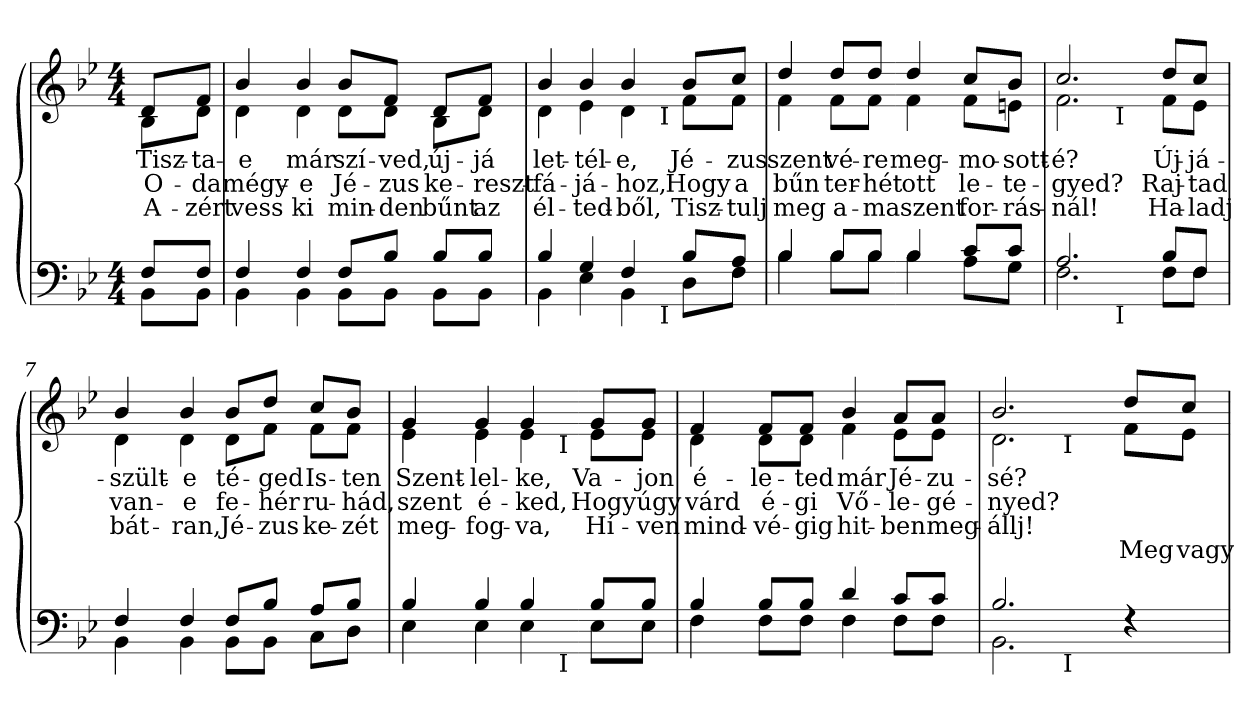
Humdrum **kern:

**kern	**kern	**text	**text	**text	**text
*part2	*part1	*part1	*part1	*part1	*part1
*staff2	*staff1	*staff1	*staff1	*staff1	*staff1
*clefF4	*clefG2	*	*	*	*
*k[b-e-]	*k[b-e-]	*	*	*	*
*B-:	*B-:	*	*	*	*
*M4/4	*M4/4	*	*	*	*
=1	=1	=1	=1	=1	=1
*^	*	*	*	*	*
!	!	!LO:TX:a:B:t=Andante	!	!	!	!
!	!	!	!LO:LY:b	!LO:LY:b	!LO:LY:b	!
*	*	*^	*	*	*	*
8F/L	8BB-\L	8d/L	8B-\L	Tisz-	O-	A-	.
!	!	!	!	!LO:LY:b	!LO:LY:b	!LO:LY:b	!
8F/J	8BB-\J	8f/J	8d\J	-ta-	-da	-zért	.
=2	=2	=2	=2	=2	=2	=2	=2
!	!	!	!	!LO:LY:b	!LO:LY:b	!LO:LY:b	!
4F/	4BB-\	4b-/	4d\	-e	mégy-	vess	.
!	!	!	!	!LO:LY:b	!LO:LY:b	!LO:LY:b	!
4F/	4BB-\	4b-/	4d\	már	-e	ki	.
!	!	!	!	!LO:LY:b	!LO:LY:b	!LO:LY:b	!
8F/L	8BB-\L	8b-/L	8d\L	szí-	Jé-	min-	.
!	!	!	!	!LO:LY:b	!LO:LY:b	!LO:LY:b	!
8B-/J	8BB-\J	8f/J	8d\J	-ved,	-zus	-den	.
!	!	!	!	!LO:LY:b	!LO:LY:b	!LO:LY:b	!
8B-/L	8BB-\L	8d/L	8B-\L	új-	ke-	bűnt	.
!	!	!	!	!LO:LY:b	!LO:LY:b	!LO:LY:b	!
8B-/J	8BB-\J	8f/J	8d\J	-já	-reszt-	az	.
*	*	*v	*v	*	*	*	*
=3	=3	=3	=3	=3	=3	=3
*	*	*^	*	*	*	*
!	!	!	!	!LO:LY:b	!LO:LY:b	!LO:LY:b	!
*	*^	*	*^	*	*	*	*
4B-/	4BB-\	2ryy	4b-/	4d\	2ryy	let-	-fá-	él-	.
!	!	!	!	!	!	!LO:LY:b	!LO:LY:b	!LO:LY:b	!
4G/	4E-\	.	4b-/	4e-\	.	-tél-	-já-	-ted-	.
!	!	!	!	!	!	!LO:LY:b	!LO:LY:b	!LO:LY:b	!
4F/	4BB-\	8ryy	4b-/	4d\	8ryy	-e,	-hoz,	-ből,	.
.	.	32ryy	.	.	32ryy	.	.	.	.
!	!	!	!	!	!LO:TX:b:t=I	!	!	!	!
!	!	!LO:TX:b:t=I	!	!	!	!	!	!	!
.	.	4ryy	.	.	4ryy	.	.	.	.
!	!	!	!	!	!	!LO:LY:b	!LO:LY:b	!LO:LY:b	!
8B-/L	8D\L	.	8b-/L	8f\L	.	Jé-	Hogy	Tisz-	.
!	!	!	!	!	!	!LO:LY:b	!LO:LY:b	!LO:LY:b	!
8A/J	8F\J	.	8cc/J	8f\J	.	-zus	a	-tulj	.
.	.	16.ryy	.	.	16.ryy	.	.	.	.
*	*v	*v	*	*	*	*	*	*	*
*	*	*v	*v	*v	*	*	*	*
=4	=4	=4	=4	=4	=4	=4
*	*^	*^	*	*	*	*
*	*	*	*	*^	*	*	*	*
!	!	!	!	!	!	!LO:LY:b	!LO:LY:b	!LO:LY:b	!
*	*v	*v	*	*	*	*	*	*	*
*	*	*	*v	*v	*	*	*	*
4B-/	4B-\	4dd/	4f\	szent	bűn	meg	.
!	!	!	!	!LO:LY:b	!LO:LY:b	!LO:LY:b	!
8B-/L	8B-\L	8dd/L	8f\L	vé-	ter-	a-	.
!	!	!	!	!LO:LY:b	!LO:LY:b	!LO:LY:b	!
8B-/J	8B-\J	8dd/J	8f\J	-re	-hét	-ma	.
!!LO:LB:g=z	!!
=5-	=5-	=5-	=5-	=5-	=5-	=5-	=5-
!	!	!	!	!LO:LY:b	!LO:LY:b	!LO:LY:b	!
4B-/	4B-\	4dd/	4f\	meg-	ott	szent	.
!	!	!	!	!LO:LY:b	!LO:LY:b	!LO:LY:b	!
8c/L	8A\L	8cc/L	8f\L	-mo-	le-	for-	.
!	!	!	!	!LO:LY:b	!LO:LY:b	!LO:LY:b	!
8c/J	8G\J	8b-/J	8en\J	-sott-	-te-	-rás-	.
*	*	*v	*v	*	*	*	*
=6	=6	=6	=6	=6	=6	=6
*	*	*^	*	*	*	*
!	!	!	!	!LO:LY:b	!LO:LY:b	!LO:LY:b	!
*	*^	*	*^	*	*	*	*
2.A/	2.F\	4..ryy	2.cc/	2.f\	4..ryy	-é?	-gyed?	-nál!	.
!	!	!	!	!	!LO:TX:b:t=I	!	!	!	!
!	!	!LO:TX:b:t=I	!	!	!	!	!	!	!
.	.	2ryy	.	.	2ryy	.	.	.	.
!	!	!	!	!	!	!LO:LY:b	!LO:LY:b	!LO:LY:b	!
8B-/L	8F\L	.	8dd/L	8f\L	.	Új-	Raj-	Ha-	.
!	!	!	!	!	!	!LO:LY:b	!LO:LY:b	!LO:LY:b	!
8F/J	8F\J	.	8cc/J	8e-\J	.	-já-	-tad	-ladj	.
.	.	16ryy	.	.	16ryy	.	.	.	.
*	*v	*v	*	*	*	*	*	*	*
*	*	*v	*v	*v	*	*	*	*
=7	=7	=7	=7	=7	=7	=7
*	*^	*^	*	*	*	*
*	*	*	*	*^	*	*	*	*
!	!	!	!	!	!	!LO:LY:b	!LO:LY:b	!LO:LY:b	!
*	*v	*v	*	*	*	*	*	*	*
*	*	*	*v	*v	*	*	*	*
4F/	4BB-\	4b-/	4d\	-szült-	van-	bát-	.
!	!	!	!	!LO:LY:b	!LO:LY:b	!LO:LY:b	!
4F/	4BB-\	4b-/	4d\	-e	-e	-ran,	.
!	!	!	!	!LO:LY:b	!LO:LY:b	!LO:LY:b	!
8F/L	8BB-\L	8b-/L	8d\L	té-	fe-	Jé-	.
!	!	!	!	!LO:LY:b	!LO:LY:b	!LO:LY:b	!
8B-/J	8BB-\J	8dd/J	8f\J	-ged	-hér	-zus	.
!	!	!	!	!LO:LY:b	!LO:LY:b	!LO:LY:b	!
8A/L	8C\L	8cc/L	8f\L	Is-	ru-	ke-	.
!	!	!	!	!LO:LY:b	!LO:LY:b	!LO:LY:b	!
8B-/J	8D\J	8b-/J	8f\J	-ten	-hád,	-zét	.
*	*	*v	*v	*	*	*	*
=8	=8	=8	=8	=8	=8	=8
*	*	*^	*	*	*	*
!	!	!	!	!LO:LY:b	!LO:LY:b	!LO:LY:b	!
*	*^	*	*^	*	*	*	*
4B-/	4E-\	2ryy	4g/	4e-\	2ryy	Szent-	szent	meg-	.
!	!	!	!	!	!	!LO:LY:b	!LO:LY:b	!LO:LY:b	!
4B-/	4E-\	.	4g/	4e-\	.	-lel-	é-	-fog-	.
!	!	!	!	!	!	!LO:LY:b	!LO:LY:b	!LO:LY:b	!
4B-/	4E-\	8.ryy	4g/	4e-\	8.ryy	-ke,	-ked,	-va,	.
!	!	!	!	!	!LO:TX:b:t=I	!	!	!	!
!	!	!LO:TX:b:t=I	!	!	!	!	!	!	!
.	.	16ryy	.	.	16ryy	.	.	.	.
*	*v	*v	*	*	*	*	*	*	*
*	*	*v	*v	*v	*	*	*	*
!!LO:LB:g=z
=9-	=9-	=9-	=9-	=9-	=9-	=9-
*	*^	*^	*	*	*	*
*	*	*	*	*^	*	*	*	*
!	!	!	!	!	!	!LO:LY:b	!LO:LY:b	!LO:LY:b	!
*	*v	*v	*	*	*	*	*	*	*
*	*	*	*v	*v	*	*	*	*
8B-/L	8E-\L	8g/L	8e-\L	Va-	Hogy	Hí-	.
!	!	!	!	!LO:LY:b	!LO:LY:b	!LO:LY:b	!
8B-/J	8E-\J	8g/J	8e-\J	-jon	úgy	-ven	.
=10	=10	=10	=10	=10	=10	=10	=10
!	!	!	!	!LO:LY:b	!LO:LY:b	!LO:LY:b	!
4B-/	4F\	4f/	4d\	é-	várd	mind-	.
!	!	!	!	!LO:LY:b	!LO:LY:b	!LO:LY:b	!
8B-/L	8F\L	8f/L	8d\L	-le-	é-	-vé-	.
!	!	!	!	!LO:LY:b	!LO:LY:b	!LO:LY:b	!
8B-/J	8F\J	8f/J	8d\J	-ted	-gi	-gig	.
!	!	!	!	!LO:LY:b	!LO:LY:b	!LO:LY:b	!
4d/	4F\	4b-/	4f\	már	Vő-	hit-	.
!	!	!	!	!LO:LY:b	!LO:LY:b	!LO:LY:b	!
8c/L	8F\L	8a/L	8e-\L	Jé-	-le-	-ben	.
!	!	!	!	!LO:LY:b	!LO:LY:b	!LO:LY:b	!
8c/J	8F\J	8a/J	8e-\J	-zu-	-gé-	meg-	.
*	*	*v	*v	*	*	*	*
=11	=11	=11	=11	=11	=11	=11
*	*	*^	*	*	*	*
!	!	!	!	!LO:LY:b	!LO:LY:b	!LO:LY:b	!
*	*^	*	*^	*	*	*	*
2.B-/	2.BB-\	4ryy	2.b-/	2.d\	4ryy	-sé?	-nyed?	-állj!	.
.	.	16.ryy	.	.	16.ryy	.	.	.	.
!	!	!	!	!	!LO:TX:b:t=I	!	!	!	!
!	!	!LO:TX:b:t=I	!	!	!	!	!	!	!
.	.	2ryy	.	.	2ryy	.	.	.	.
!	!	!	!	!	!	!	!	!	!LO:LY:b
4rE	4rE	.	8dd/L	8f\L	.	.	.	.	Meg
.	.	8ryy	.	.	8ryy	.	.	.	.
!	!	!	!	!	!	!	!	!	!LO:LY:b
.	.	.	8cc/J	8e-\J	.	.	.	.	vagy-
.	.	32ryy	.	.	32ryy	.	.	.	.
*v	*v	*v	*	*	*	*	*	*	*
*	*v	*v	*v	*	*	*	*
=	=	=	=	=	=
*-	*-	*-	*-	*-	*-
